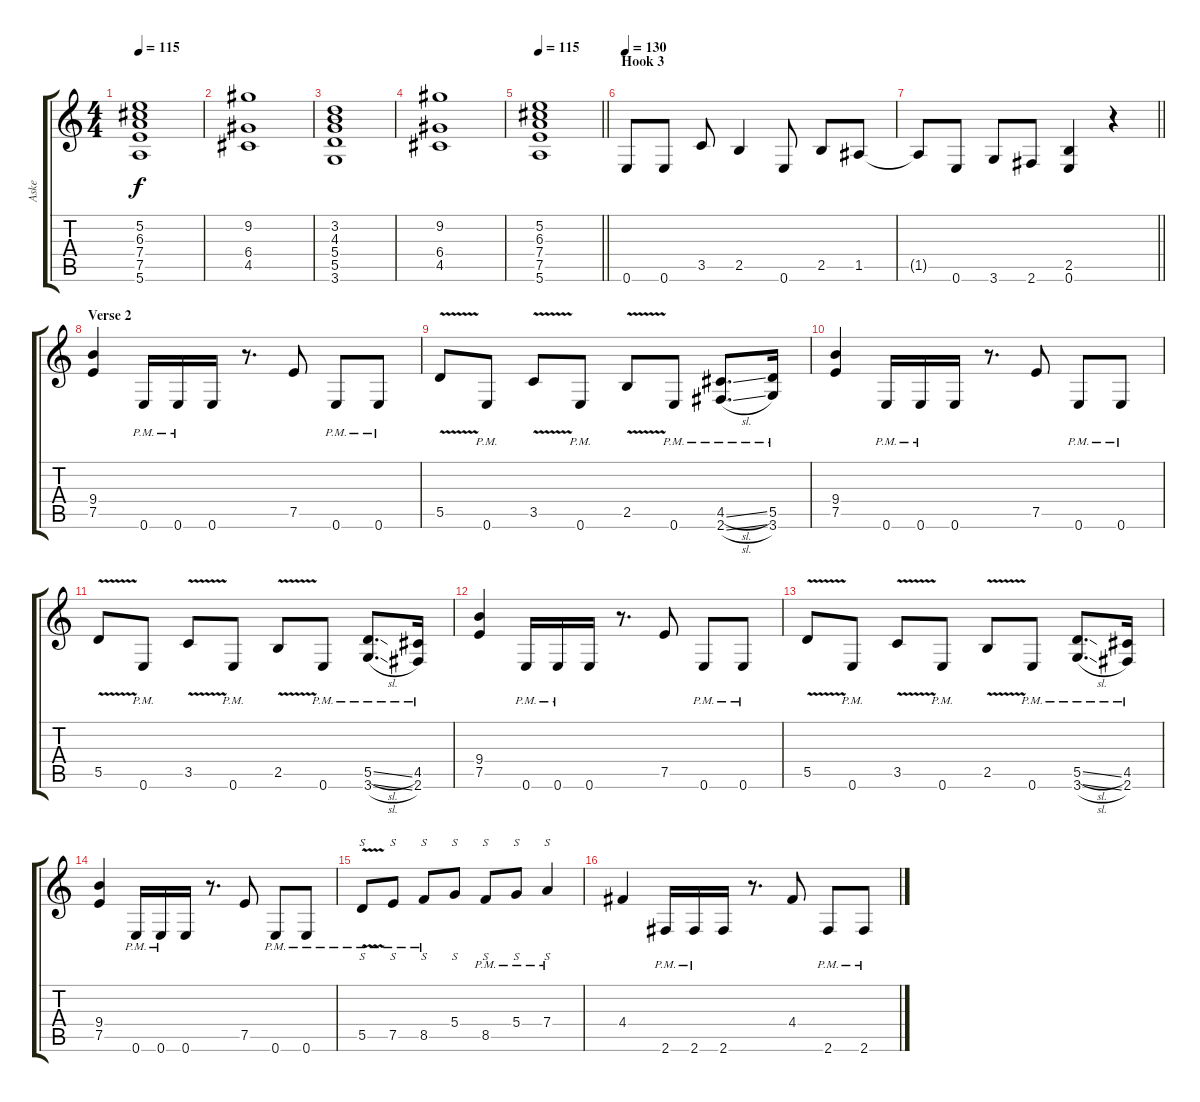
\track ("Aske" "Aske") {instrument overdrivenguitar}
\staff {score tabs}
\tuning (E4 B3 G3 D3 A2 E2) {hide}
\ts (4 4)
\tempo 115
\clef g2
\ks c
(5.2 6.3 7.4 7.5 5.6).1{dy f} |
(9.2 6.4 4.5).1 |
(3.2 4.3 5.4 5.5 3.6).1 |
(9.2 6.4 4.5).1 |
\tempo 130
\tempo 115
\barLineRight lightlight
(5.2 6.3 7.4 7.5 5.6).1 |
\section ("" "Hook 3")
\tempo 130
0.6.8 0.6.8 3.5.8 2.5.4 0.6.8 2.5.8 1.5.8 |
\barLineRight lightlight
1.5{t}.8 0.6.8 3.6.8 2.6.8 (2.5 0.6).4 r.4 |
\section ("" "Verse 2")
(9.4 7.5).4 0.6{pm}.16 0.6{pm}.16 0.6.16 r.8{d} 7.5.8 0.6{pm}.8 0.6{pm}.8 |
5.5{v}.8 0.6{pm}.8 3.5{v}.8 0.6{pm}.8 2.5{v}.8 0.6{pm}.8 (4.5{sl} 2.6{sl pm}).8{d} (5.5 3.6{pm}).16 |
(9.4 7.5).4 0.6{pm}.16 0.6{pm}.16 0.6.16 r.8{d} 7.5.8 0.6{pm}.8 0.6{pm}.8 |
5.5{v}.8 0.6{pm}.8 3.5{v}.8 0.6{pm}.8 2.5{v}.8 0.6{pm}.8 (5.5{sl} 3.6{sl pm}).8{d} (4.5 2.6{pm}).16 |
(9.4 7.5).4 0.6{pm}.16 0.6{pm}.16 0.6.16 r.8{d} 7.5.8 0.6{pm}.8 0.6{pm}.8 |
5.5{v}.8 0.6{pm}.8 3.5{v}.8 0.6{pm}.8 2.5{v}.8 0.6{pm}.8 (5.5{sl} 3.6{sl pm}).8{d} (4.5 2.6{pm}).16 |
(9.4 7.5).4 0.6{pm}.16 0.6{pm}.16 0.6.16 r.8{d} 7.5.8 0.6{pm}.8 0.6{pm}.8 |
5.5{v pm}.8{s} 7.5{pm}.8{s} 8.5{pm}.8{s} 5.4.8{s} 8.5{pm}.8{s} 5.4{pm}.8{s} 7.4{pm}.4{s} |
4.4.4 2.6{pm}.16 2.6{pm}.16 2.6.16 r.8{d} 4.4.8 2.6{pm}.8 2.6{pm}.8
